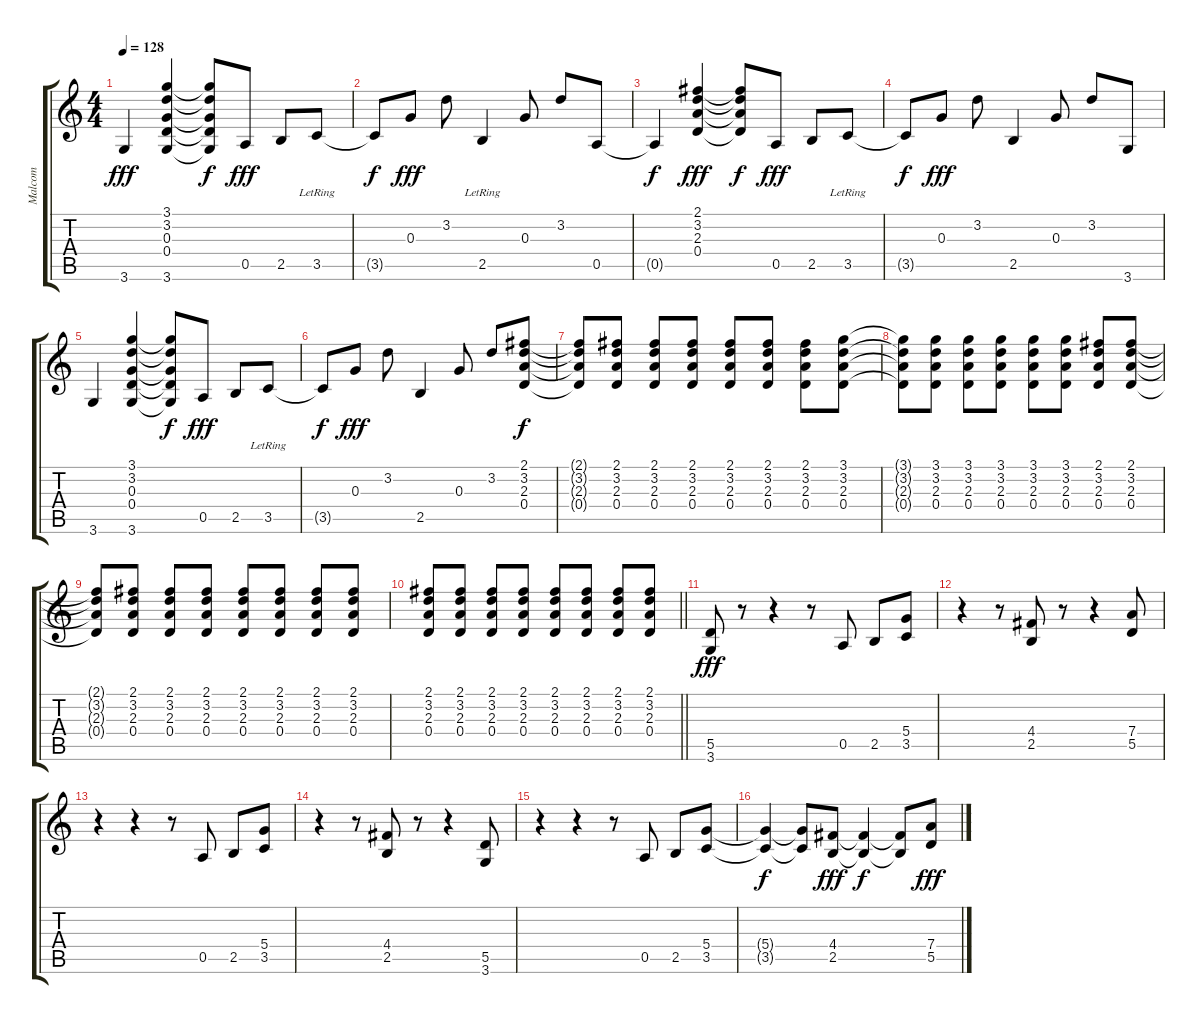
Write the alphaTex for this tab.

\track ("Malcom" "Malcom") {instrument overdrivenguitar}
\staff {score tabs}
\tuning (E4 B3 G3 D3 A2 E2) {hide}
\ts (4 4)
\tempo 128
\clef g2
\ks c
3.6.4{dy fff} (3.1 3.2 0.3 0.4 3.6).4 (3.1{t} 3.2{t} 0.3{t} 0.4{t} 3.6{t}).8{dy f} 0.5.8{dy fff} 2.5.8 3.5{lr}.8 |
3.5{t}.8{dy f} 0.3.8{dy fff} 3.2.8 2.5{lr}.4 0.3.8 3.2.8 0.5.8 |
0.5{t}.4{dy f} (2.1 3.2 2.3 0.4).4{dy fff} (2.1{t} 3.2{t} 2.3{t} 0.4{t}).8{dy f} 0.5.8{dy fff} 2.5.8 3.5{lr}.8 |
3.5{t}.8{dy f} 0.3.8{dy fff} 3.2.8 2.5.4 0.3.8 3.2.8 3.6.8 |
3.6.4 (3.1 3.2 0.3 0.4 3.6).4 (3.1{t} 3.2{t} 0.3{t} 0.4{t} 3.6{t}).8{dy f} 0.5.8{dy fff} 2.5.8 3.5{lr}.8 |
3.5{t}.8{dy f} 0.3.8{dy fff} 3.2.8 2.5.4 0.3.8 3.2.8 (2.1 3.2 2.3 0.4).8{dy f} |
(2.1{t} 3.2{t} 2.3{t} 0.4{t}).8 (2.1 3.2 2.3 0.4).8 (2.1 3.2 2.3 0.4).8 (2.1 3.2 2.3 0.4).8 (2.1 3.2 2.3 0.4).8 (2.1 3.2 2.3 0.4).8 (2.1 3.2 2.3 0.4).8 (3.1 3.2 2.3 0.4).8 |
(3.1{t} 3.2{t} 2.3{t} 0.4{t}).8 (3.1 3.2 2.3 0.4).8 (3.1 3.2 2.3 0.4).8 (3.1 3.2 2.3 0.4).8 (3.1 3.2 2.3 0.4).8 (3.1 3.2 2.3 0.4).8 (2.1 3.2 2.3 0.4).8 (2.1 3.2 2.3 0.4).8 |
(2.1{t} 3.2{t} 2.3{t} 0.4{t}).8 (2.1 3.2 2.3 0.4).8 (2.1 3.2 2.3 0.4).8 (2.1 3.2 2.3 0.4).8 (2.1 3.2 2.3 0.4).8 (2.1 3.2 2.3 0.4).8 (2.1 3.2 2.3 0.4).8 (2.1 3.2 2.3 0.4).8 |
\barLineRight lightlight
(2.1 3.2 2.3 0.4).8 (2.1 3.2 2.3 0.4).8 (2.1 3.2 2.3 0.4).8 (2.1 3.2 2.3 0.4).8 (2.1 3.2 2.3 0.4).8 (2.1 3.2 2.3 0.4).8 (2.1 3.2 2.3 0.4).8 (2.1 3.2 2.3 0.4).8 |
(5.5 3.6).8{dy fff} r.8 r.4 r.8 0.5.8 2.5.8 (5.4 3.5).8 |
r.4 r.8 (4.4 2.5).8 r.8 r.4 (7.4 5.5).8 |
r.4 r.4 r.8 0.5.8 2.5.8 (5.4 3.5).8 |
r.4 r.8 (4.4 2.5).8 r.8 r.4 (5.5 3.6).8 |
r.4 r.4 r.8 0.5.8 2.5.8 (5.4 3.5).8 |
(5.4{t} 3.5{t}).4{dy f} (5.4{t} 3.5{t}).8 (4.4 2.5).8{dy fff} (4.4{t} 2.5{t}).4{dy f} (4.4{t} 2.5{t}).8 (7.4 5.5).8{dy fff}
